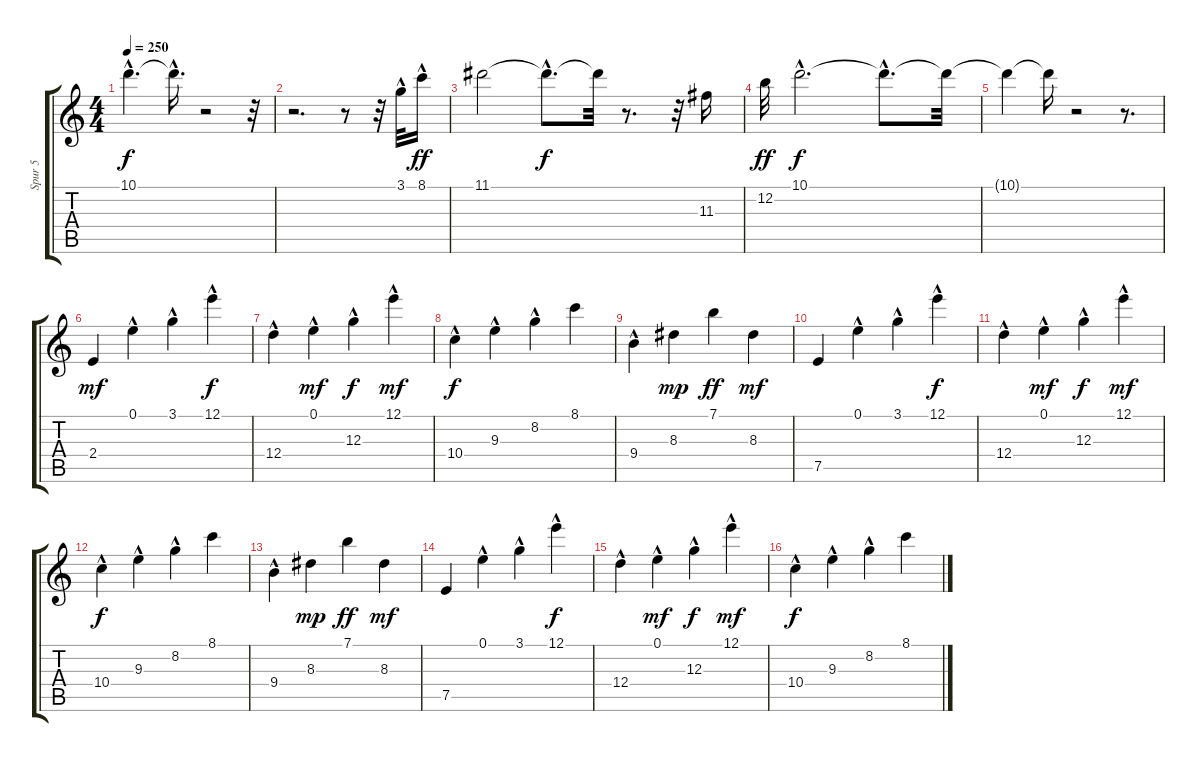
\track ("Spur 5" "Spur 5") {instrument electricguitarclean}
\staff {score tabs}
\tuning (E4 B3 G3 D3 A2 E2) {hide}
\ts (4 4)
\tempo 250
\clef g2
\ks c
10.1{hac t}.4{d dy f} 10.1{hac t}.16{d} r.2 r.32 |
r.2{d} r.8 r.32 3.1{hac}.32 8.1{hac}.16{dy ff} |
11.1.2 11.1{hac t}.8{d dy f} 11.1{t}.32 r.8{d} r.32 11.3.16 |
12.2.32{dy ff} 10.1{hac}.2{d dy f} 10.1{hac t}.8{d} 10.1{t}.32 |
10.1{t}.4 10.1{t}.16 r.2 r.8{d} |
2.4.4{dy mf} 0.1{hac}.4 3.1{hac}.4 12.1{hac}.4{dy f} |
12.4{hac}.4 0.1{hac}.4{dy mf} 12.3{hac}.4{dy f} 12.1{hac}.4{dy mf} |
10.4{hac}.4{dy f} 9.3{hac}.4 8.2{hac}.4 8.1.4 |
9.4{hac}.4 8.3.4{dy mp} 7.1.4{dy ff} 8.3.4{dy mf} |
7.5.4 0.1{hac}.4 3.1{hac}.4 12.1{hac}.4{dy f} |
12.4{hac}.4 0.1{hac}.4{dy mf} 12.3{hac}.4{dy f} 12.1{hac}.4{dy mf} |
10.4{hac}.4{dy f} 9.3{hac}.4 8.2{hac}.4 8.1.4 |
9.4{hac}.4 8.3.4{dy mp} 7.1.4{dy ff} 8.3.4{dy mf} |
7.5.4 0.1{hac}.4 3.1{hac}.4 12.1{hac}.4{dy f} |
12.4{hac}.4 0.1{hac}.4{dy mf} 12.3{hac}.4{dy f} 12.1{hac}.4{dy mf} |
10.4{hac}.4{dy f} 9.3{hac}.4 8.2{hac}.4 8.1.4
